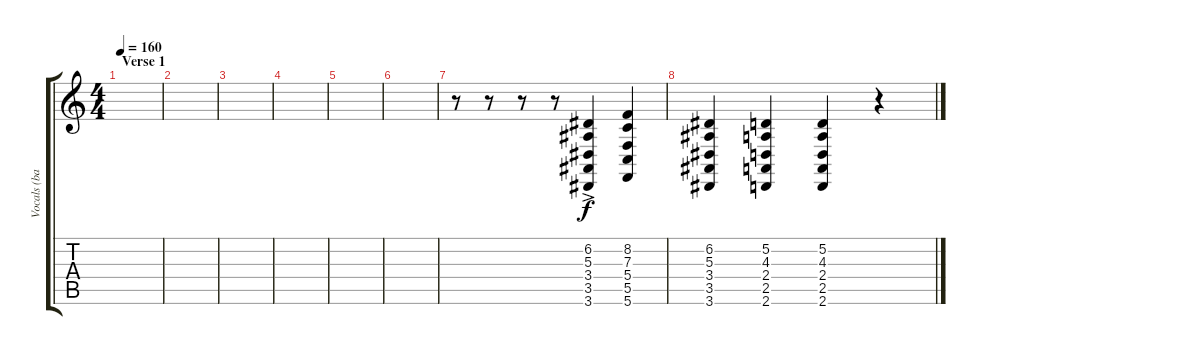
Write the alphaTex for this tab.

\track ("Vocals (back-up)" "Vocals (ba") {instrument lead1square}
\staff {score tabs}
\tuning (D4 A3 F3 C3 G2 C2) {hide}
\ts (4 4)
\section ("" "Verse 1")
\tempo 160
\clef g2
\ks c
|
|
|
|
|
|
r.8 r.8 r.8 r.8 (6.2 5.3 3.4{ac} 3.5{ac} 3.6{ac}).4 (8.2 7.3 5.4 5.5 5.6).4{dy f} |
(6.2 5.3 3.4 3.5 3.6).4 (5.2 4.3 2.4 2.5 2.6).4 (5.2 4.3 2.4 2.5 2.6).4 r.4
